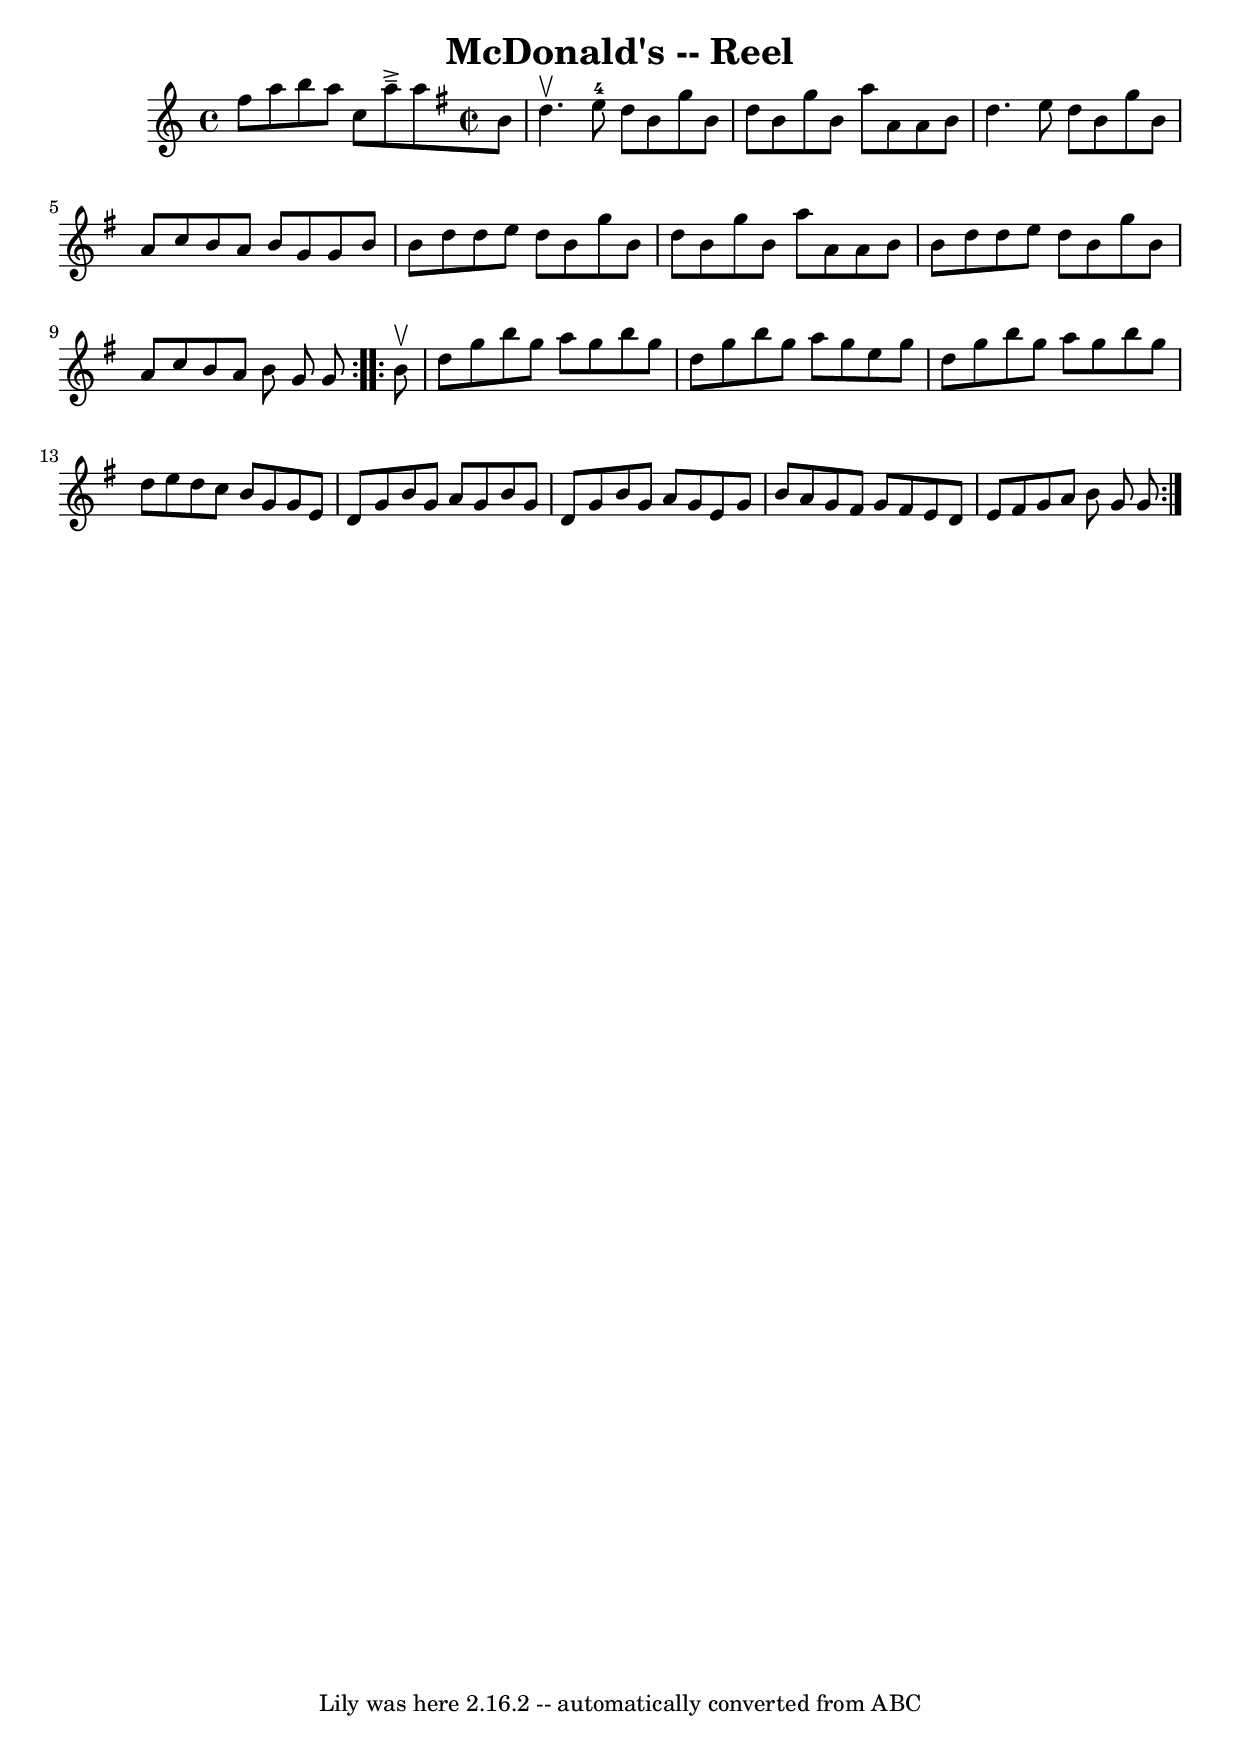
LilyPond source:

\version "2.16.2"
\include "Mammoth.ily"
\header {
  %% book = "Ryan's Mammoth Collection"
  crossRefNumber = "1"
  footnotes = "\\\\162\\\\(Often used for Virginia Reel)\\\\VIRGINIA REEL. First lady and foot gent, forward (meet each other) and =\\\\places.- First gent and foot lady same - First lady and foot gent, =\\\\with right hands. back to places.- First gent and foot lady =\\\\foot gent, forward, turn with left hands, back to places- First gent =\\\\same.- First lady and foot gent, forward, turn with both hands, back =\\\\First gent and foot lady same.-(First lady and foot gent, forward, =\\\\gent and foot lady same)-[SELDOM USED.] First couple give right =\\\\to opposite (so on to foot of set) up centre with partner to places.- =\\\\to right, gents to left, all up the centre. First couple down centre ="
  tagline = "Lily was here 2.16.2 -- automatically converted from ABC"
  title = "McDonald's -- Reel"

}
voicedefault =  {



  \repeat volta 2 {

    f''8 a''8 b''8 a''8 c''8 a''8^\accent^\tenuto 
    a''8    \override Staff.TimeSignature #'style = #'C
    \time 2/2 
    \key g \major b'8  |
    d''4.^\upbow e''8-4 d''8 
    b'8 g''8 b'8    |
    d''8 b'8 g''8 b'8 a''8 a'8   
    a'8 b'8    |
    d''4. e''8 d''8 b'8 g''8 b'8    
    |
    a'8 c''8 b'8 a'8 b'8 g'8 g'8 b'8    |
    
    b'8 d''8 d''8 e''8 d''8 b'8 g''8 b'8    |
    d''8 
    b'8 g''8 b'8 a''8 a'8 a'8 b'8    |
    b'8 d''8    
    d''8 e''8 d''8 b'8 g''8 b'8    |
    a'8 c''8 b'8    
    a'8 b'8 g'8 g'8  
  } 
  \repeat volta 2 {
    b'8^\upbow |
    d''8 
    g''8 b''8 g''8 a''8 g''8 b''8 g''8    |
    d''8    
    g''8 b''8 g''8 a''8 g''8 e''8 g''8    |
    d''8 g''8 
    b''8 g''8 a''8 g''8 b''8 g''8    |
    d''8 e''8    
    d''8 c''8 b'8 g'8 g'8 e'8    |
    d'8 g'8 b'8    
    g'8 a'8 g'8 b'8 g'8    |
    d'8 g'8 b'8 g'8 a'8   
    g'8 e'8 g'8    |
    b'8 a'8 g'8 fis'8 g'8 fis'8    
    e'8 d'8    |
    e'8 fis'8 g'8 a'8 b'8 g'8 g'8  
  }   

}

\score{
  <<

    \context Staff="default"
    {
      \voicedefault 
      
    }

  >>
  \layout {
    
  }
  \midi {
  }

}
